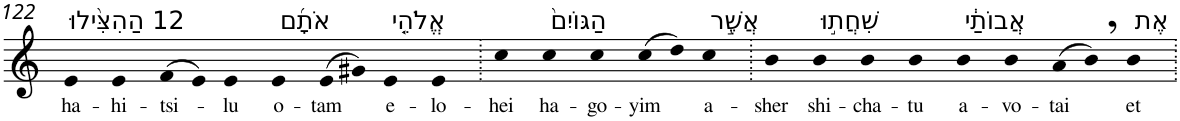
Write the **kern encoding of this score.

**kern	**text
*part1	*part1
*staff1	*staff1
*I"Piano	*
*I'Pno	*
!!LO:PB:g=z
*clefG2	*
*k[]	*
=122	=122
!LO:TX:a:t=12 הַהִצִּ֨ילוּ	!
!	!LO:LY:b
4e	ha-
!	!LO:LY:b
4e	-hi-
!	!LO:LY:b
(>8f	-tsi-
8e)	.
!	!LO:LY:b
4e	-lu
!LO:TX:a:t=אֹתָ֜ם	!
!	!LO:LY:b
4e	o-
!	!LO:LY:b
(>8e	-tam
8g#X)	.
!LO:TX:a:t=אֱלֹהֵ֤י	!
!	!LO:LY:b
4e	e-
!	!LO:LY:b
4e	-lo-
=123.	=123.
!	!LO:LY:b
4cc	-hei
!LO:TX:a:t=הַגּוֹיִם֙	!
!	!LO:LY:b
4cc	ha-
!	!LO:LY:b
4cc	-go-
!	!LO:LY:b
(>8cc	-yim
8dd)	.
!LO:TX:a:t=אֲשֶׁ֣ר	!
!	!LO:LY:b
4cc	a-
=124.	=124.
!	!LO:LY:b
4b	-sher
!LO:TX:a:t=שִׁחֲת֣וּ	!
!	!LO:LY:b
4b	shi-
!	!LO:LY:b
4b	-cha-
!	!LO:LY:b
4b	-tu
!LO:TX:a:t=אֲבוֹתַ֔י	!
!	!LO:LY:b
4b	a-
!	!LO:LY:b
4b	-vo-
!	!LO:LY:b
(>8a	-tai
8b,)	.
!LO:TX:a:t=אֶת	!
!	!LO:LY:b
4b	et
=.	=.
*-	*-
